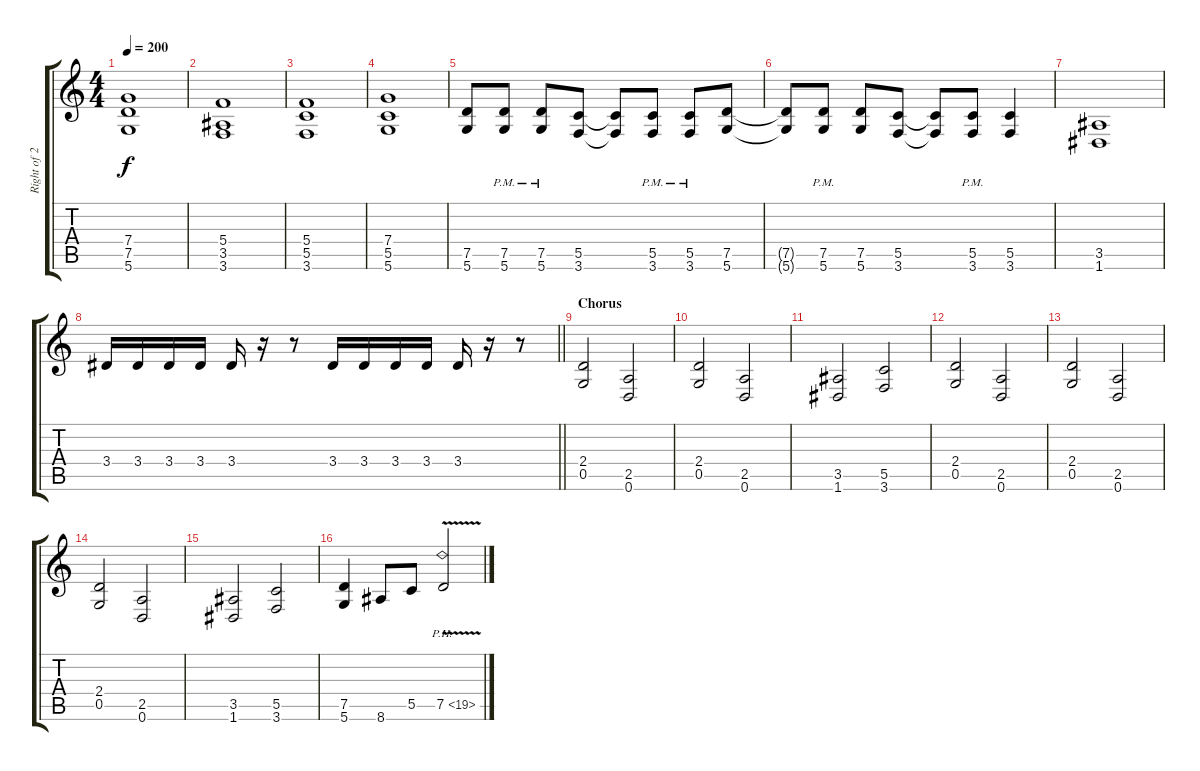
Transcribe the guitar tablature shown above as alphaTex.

\track ("Right of 2TW" "Right of 2") {mute instrument overdrivenguitar}
\staff {score tabs}
\tuning (D4 A3 F3 C3 G2 D2) {hide}
\ts (4 4)
\tempo 200
\clef g2
\ks c
(7.4 7.5 5.6).1{dy f} |
(5.4 3.5 3.6).1 |
(5.4 5.5 3.6).1 |
(7.4 5.5 5.6).1 |
(7.5 5.6).8 (7.5{pm} 5.6{pm}).8 (7.5{pm} 5.6{pm}).8 (5.5 3.6).8 (5.5{t} 3.6{t}).8 (5.5{pm} 3.6{pm}).8 (5.5{pm} 3.6{pm}).8 (7.5 5.6).8 |
(7.5{t} 5.6{t}).8 (7.5{pm} 5.6{pm}).8 (7.5 5.6).8 (5.5 3.6).8 (5.5{t} 3.6{t}).8 (5.5{pm} 3.6{pm}).8 (5.5 3.6).4 |
(3.5 1.6).1 |
\barLineRight lightlight
3.4.16 3.4.16 3.4.16 3.4.16 3.4.16 r.16 r.8 3.4.16 3.4.16 3.4.16 3.4.16 3.4.16 r.16 r.8 |
\section ("" "Chorus")
(2.4 0.5).2 (2.5 0.6).2 |
(2.4 0.5).2 (2.5 0.6).2 |
(3.5 1.6).2 (5.5 3.6).2 |
(2.4 0.5).2 (2.5 0.6).2 |
(2.4 0.5).2 (2.5 0.6).2 |
(2.4 0.5).2 (2.5 0.6).2 |
(3.5 1.6).2 (5.5 3.6).2 |
(7.5 5.6).4 8.6.8 5.5.8 7.5{ph 12 v}.2
